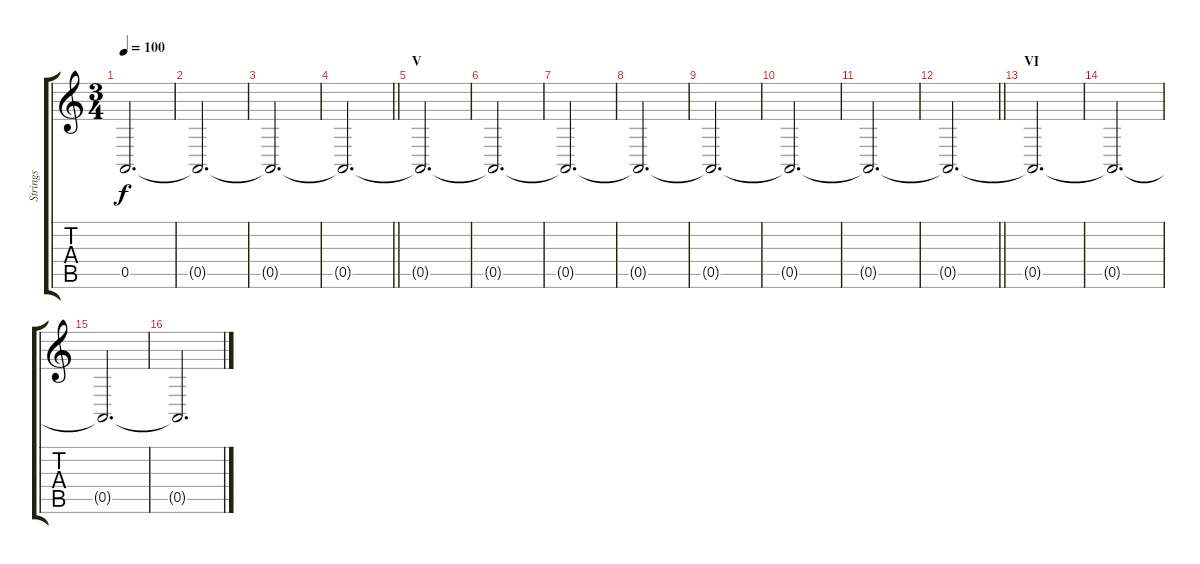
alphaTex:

\track ("Strings" "Strings") {instrument stringensemble1}
\staff {score tabs}
\tuning (E4 B3 G3 D3 A2 E2) {hide}
\ts (3 4)
\tempo 100
\clef g2
\ks c
0.5{t}.2{d dy f} |
0.5{t}.2{d volume 4} |
0.5{t}.2{d} |
\barLineRight lightlight
0.5{t}.2{d} |
\section ("" "V")
0.5{t}.2{d} |
0.5{t}.2{d} |
0.5{t}.2{d} |
0.5{t}.2{d} |
0.5{t}.2{d} |
0.5{t}.2{d} |
0.5{t}.2{d} |
\barLineRight lightlight
0.5{t}.2{d volume 9} |
\section ("" "VI")
0.5{t}.2{d} |
0.5{t}.2{d} |
0.5{t}.2{d} |
0.5{t}.2{d}
